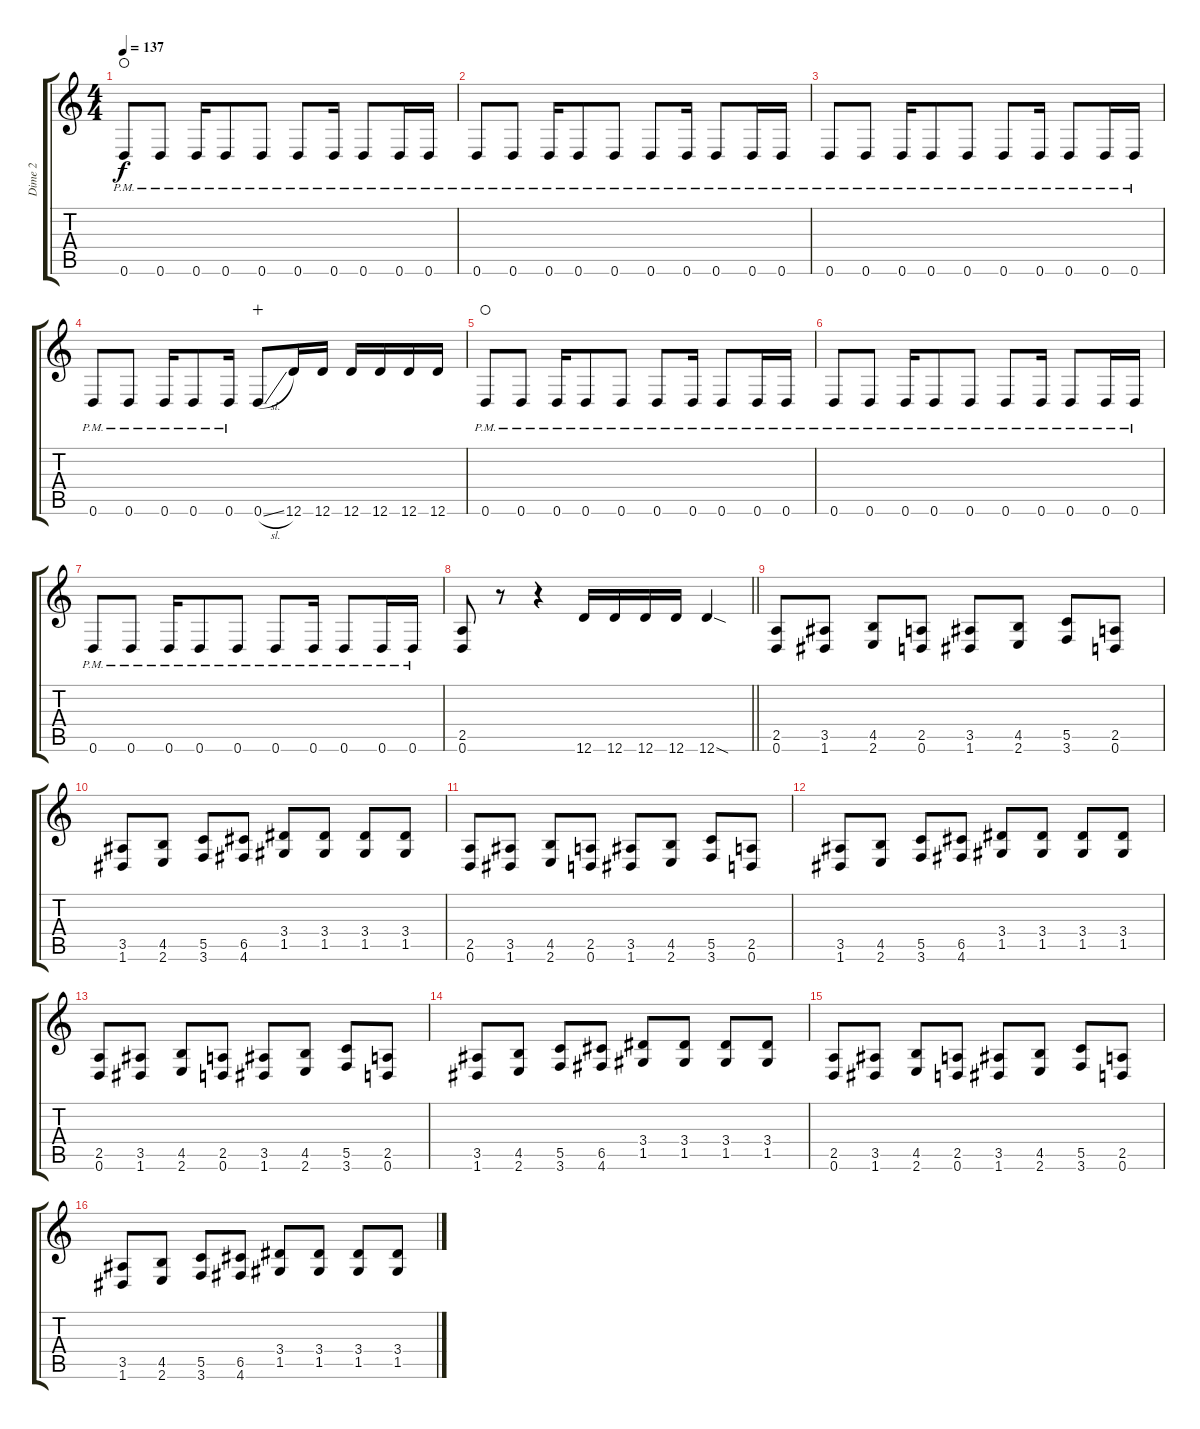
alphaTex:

\track ("Dime 2" "Dime 2") {instrument distortionguitar}
\staff {score tabs}
\tuning (D4 A3 F3 C3 G2 D2) {hide}
\ts (4 4)
\tempo 137
\clef g2
\ks c
0.6{pm}.8{dy f waho} 0.6{pm}.8 0.6{pm}.16 0.6{pm}.8 0.6{pm}.8 0.6{pm}.8 0.6{pm}.16 0.6{pm}.8 0.6{pm}.16 0.6{pm}.16 |
0.6{pm}.8 0.6{pm}.8 0.6{pm}.16 0.6{pm}.8 0.6{pm}.8 0.6{pm}.8 0.6{pm}.16 0.6{pm}.8 0.6{pm}.16 0.6{pm}.16 |
0.6{pm}.8 0.6{pm}.8 0.6{pm}.16 0.6{pm}.8 0.6{pm}.8 0.6{pm}.8 0.6{pm}.16 0.6{pm}.8 0.6{pm}.16 0.6{pm}.16 |
0.6{pm}.8 0.6{pm}.8 0.6{pm}.16 0.6{pm}.8 0.6{pm}.16 0.6{sl}.8{wahc} 12.6.16 12.6.16 12.6.16 12.6.16 12.6.16 12.6.16 |
0.6{pm}.8{waho} 0.6{pm}.8 0.6{pm}.16 0.6{pm}.8 0.6{pm}.8 0.6{pm}.8 0.6{pm}.16 0.6{pm}.8 0.6{pm}.16 0.6{pm}.16 |
0.6{pm}.8 0.6{pm}.8 0.6{pm}.16 0.6{pm}.8 0.6{pm}.8 0.6{pm}.8 0.6{pm}.16 0.6{pm}.8 0.6{pm}.16 0.6{pm}.16 |
0.6{pm}.8 0.6{pm}.8 0.6{pm}.16 0.6{pm}.8 0.6{pm}.8 0.6{pm}.8 0.6{pm}.16 0.6{pm}.8 0.6{pm}.16 0.6{pm}.16 |
\barLineRight lightlight
(2.5 0.6).8 r.8 r.4 12.6.16 12.6.16 12.6.16 12.6.16 12.6{sod}.4 |
(2.5 0.6).8 (3.5 1.6).8 (4.5 2.6).8 (2.5 0.6).8 (3.5 1.6).8 (4.5 2.6).8 (5.5 3.6).8 (2.5 0.6).8 |
(3.5 1.6).8 (4.5 2.6).8 (5.5 3.6).8 (6.5 4.6).8 (3.4 1.5).8 (3.4 1.5).8 (3.4 1.5).8 (3.4 1.5).8 |
(2.5 0.6).8 (3.5 1.6).8 (4.5 2.6).8 (2.5 0.6).8 (3.5 1.6).8 (4.5 2.6).8 (5.5 3.6).8 (2.5 0.6).8 |
(3.5 1.6).8 (4.5 2.6).8 (5.5 3.6).8 (6.5 4.6).8 (3.4 1.5).8 (3.4 1.5).8 (3.4 1.5).8 (3.4 1.5).8 |
(2.5 0.6).8 (3.5 1.6).8 (4.5 2.6).8 (2.5 0.6).8 (3.5 1.6).8 (4.5 2.6).8 (5.5 3.6).8 (2.5 0.6).8 |
(3.5 1.6).8 (4.5 2.6).8 (5.5 3.6).8 (6.5 4.6).8 (3.4 1.5).8 (3.4 1.5).8 (3.4 1.5).8 (3.4 1.5).8 |
(2.5 0.6).8 (3.5 1.6).8 (4.5 2.6).8 (2.5 0.6).8 (3.5 1.6).8 (4.5 2.6).8 (5.5 3.6).8 (2.5 0.6).8 |
(3.5 1.6).8 (4.5 2.6).8 (5.5 3.6).8 (6.5 4.6).8 (3.4 1.5).8 (3.4 1.5).8 (3.4 1.5).8 (3.4 1.5).8
